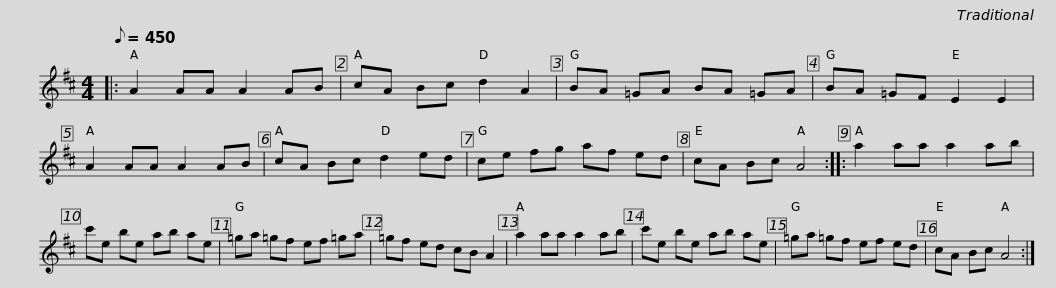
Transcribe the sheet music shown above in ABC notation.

X:1
L:1/8
Q:1/8=450
M:4/4
I:linebreak $
K:D
V:1 treble
V:1
|: A2 AA A2 AB | cA Bc d2 A2 | BA =GA BA =GA | BA =GF E2 E2 | A2 AA A2 AB | %5
 cA Bc d2 ed |$ ce fg af ed | cA Bc A4 :: a2 aa a2 ab | c'e be ab ae | %10
 =ga =gf ef =ga |$ =gf ed cB A2 | a2 aa a2 ab | c'e be ab ae | =ga =gf ef ed | %15
 cA Bc A4 :| %16
